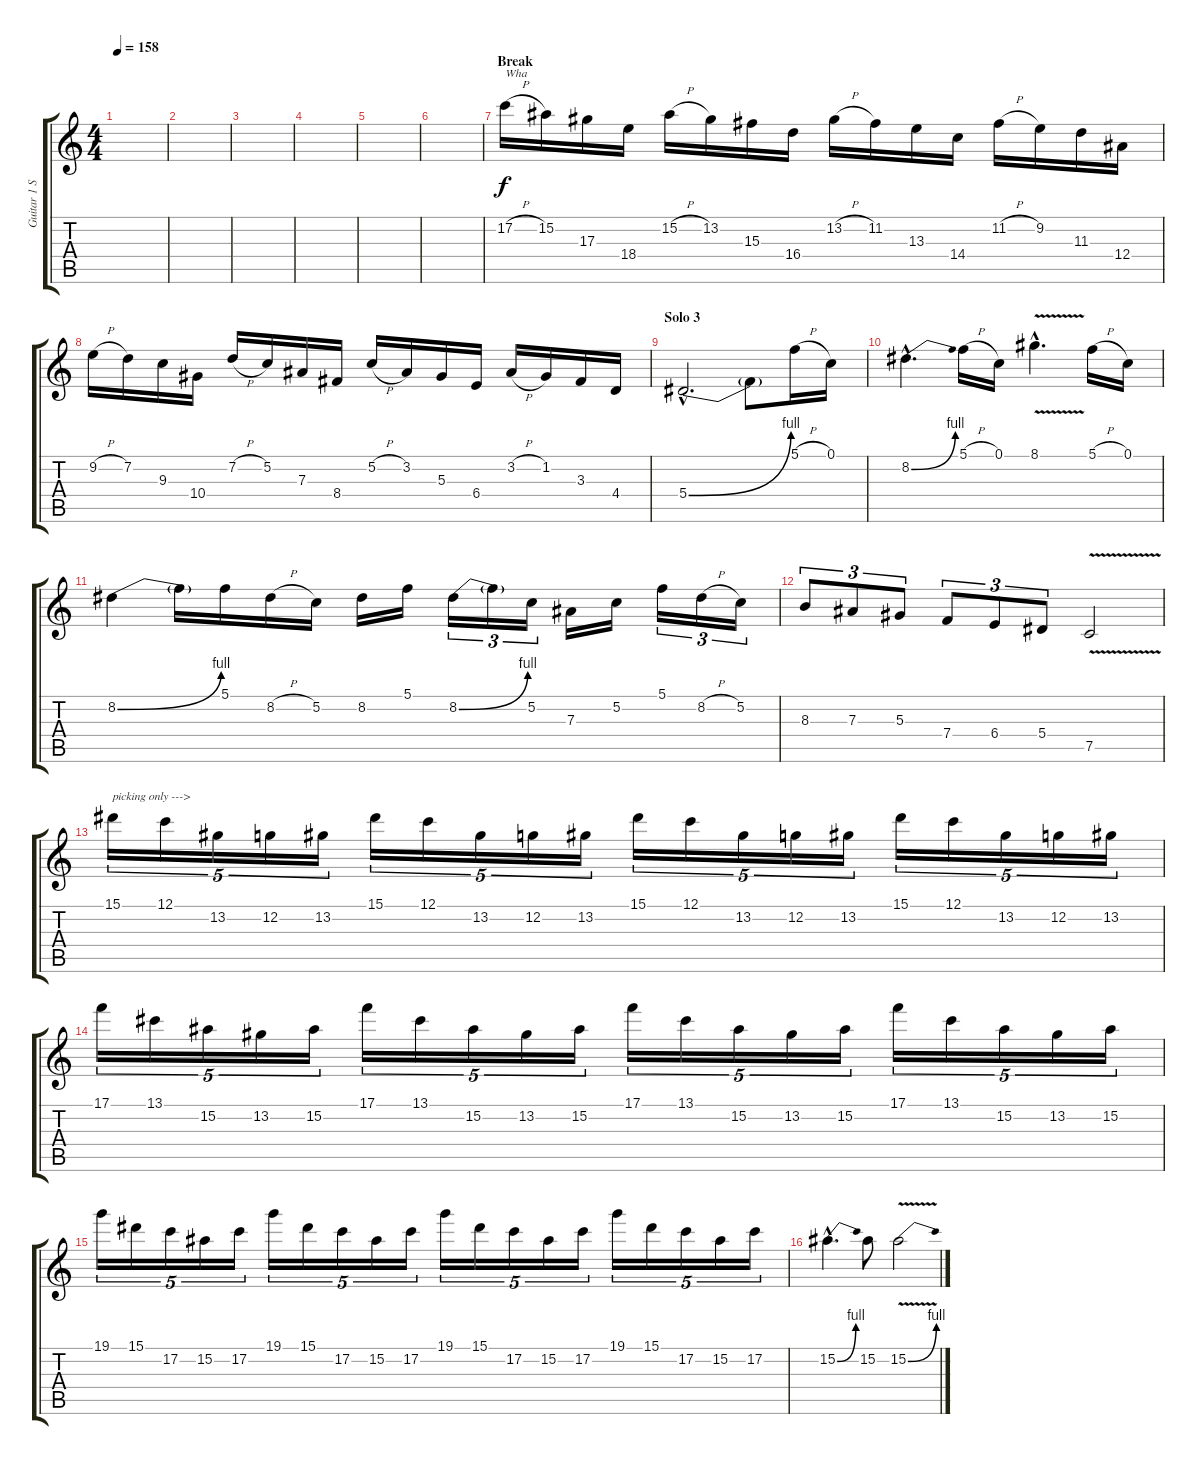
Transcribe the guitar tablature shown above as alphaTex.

\track ("Guitar 1 Solo " "Guitar 1 S") {instrument distortionguitar}
\staff {score tabs}
\tuning (C4 G3 Eb3 Bb2 F2 C2) {hide}
\ts (4 4)
\tempo 158
\clef g2
\ks c
|
|
|
|
|
|
\section ("" "Break")
17.2{h}.16{txt "Wha"} 15.2.16 17.3.16 18.4.16 15.2{h}.16 13.2.16 15.3.16 16.4.16 13.2{h}.16 11.2.16 13.3.16 14.4.16 11.2{h}.16 9.2.16 11.3.16 12.4.16 |
9.2{h}.16 7.2.16 9.3.16 10.4.16 7.2{h}.16 5.2.16 7.3.16 8.4.16 5.2{h}.16 3.2.16 5.3.16 6.4.16 3.2{h}.16 1.2.16 3.3.16 4.4.16 |
\section ("" "Solo 3")
5.4{be (bend 0 0 60 4) hac}.2{d} 5.4{t}.8 5.1{h}.16 0.1.16 |
8.2{be (bend 0 0 60 4) hac}.4{d} 5.1{h}.16 0.1.16 8.1{v hac}.4{d} 5.1{h}.16 0.1.16 |
8.2{be (bend 0 0 60 4)}.4 8.2{t}.16 5.1.16 8.2{h}.16 5.2.16 8.2.16 5.1.16 8.2{be (bend 0 0 60 4)}.16{tu (3 2)} 8.2{t}.16{tu (3 2)} 5.2.16{tu (3 2)} 7.3.16 5.2.16 5.1.16{tu (3 2)} 8.2{h}.16{tu (3 2)} 5.2.16{tu (3 2)} |
8.3.8{tu (3 2)} 7.3.8{tu (3 2)} 5.3.8{tu (3 2)} 7.4.8{tu (3 2)} 6.4.8{tu (3 2)} 5.4.8{tu (3 2)} 7.5{v}.2 |
15.1.16{tu (5 4) txt "picking only ---> "} 12.1.16{tu (5 4)} 13.2.16{tu (5 4)} 12.2.16{tu (5 4)} 13.2.16{tu (5 4)} 15.1.16{tu (5 4)} 12.1.16{tu (5 4)} 13.2.16{tu (5 4)} 12.2.16{tu (5 4)} 13.2.16{tu (5 4)} 15.1.16{tu (5 4)} 12.1.16{tu (5 4)} 13.2.16{tu (5 4)} 12.2.16{tu (5 4)} 13.2.16{tu (5 4)} 15.1.16{tu (5 4)} 12.1.16{tu (5 4)} 13.2.16{tu (5 4)} 12.2.16{tu (5 4)} 13.2.16{tu (5 4)} |
17.1.16{tu (5 4)} 13.1.16{tu (5 4)} 15.2.16{tu (5 4)} 13.2.16{tu (5 4)} 15.2.16{tu (5 4)} 17.1.16{tu (5 4)} 13.1.16{tu (5 4)} 15.2.16{tu (5 4)} 13.2.16{tu (5 4)} 15.2.16{tu (5 4)} 17.1.16{tu (5 4)} 13.1.16{tu (5 4)} 15.2.16{tu (5 4)} 13.2.16{tu (5 4)} 15.2.16{tu (5 4)} 17.1.16{tu (5 4)} 13.1.16{tu (5 4)} 15.2.16{tu (5 4)} 13.2.16{tu (5 4)} 15.2.16{tu (5 4)} |
19.1.16{tu (5 4)} 15.1.16{tu (5 4)} 17.2.16{tu (5 4)} 15.2.16{tu (5 4)} 17.2.16{tu (5 4)} 19.1.16{tu (5 4)} 15.1.16{tu (5 4)} 17.2.16{tu (5 4)} 15.2.16{tu (5 4)} 17.2.16{tu (5 4)} 19.1.16{tu (5 4)} 15.1.16{tu (5 4)} 17.2.16{tu (5 4)} 15.2.16{tu (5 4)} 17.2.16{tu (5 4)} 19.1.16{tu (5 4)} 15.1.16{tu (5 4)} 17.2.16{tu (5 4)} 15.2.16{tu (5 4)} 17.2.16{tu (5 4)} |
15.2{be (bend 0 0 60 4) hac}.4{d} 15.2.8 15.2{be (bend 0 0 60 4) v}.2
